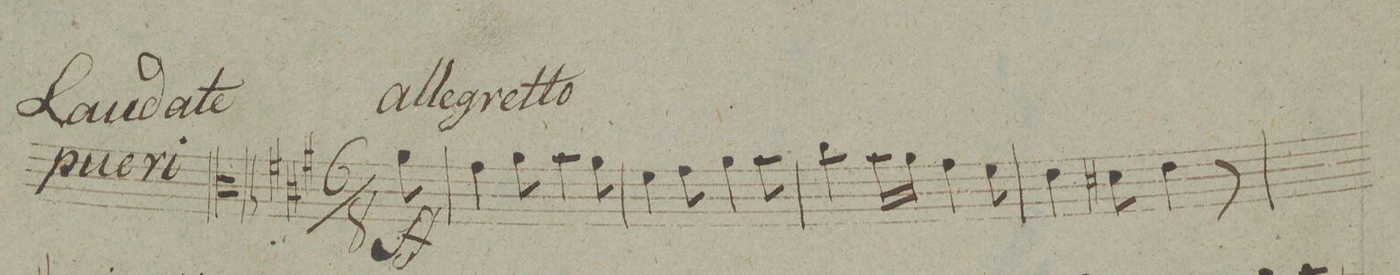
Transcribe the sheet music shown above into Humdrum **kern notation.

**kern	**dynam
*I"Viola	*
*clefC3	*
*k[f#c#g#]	*
*M6/8	*
8a\	ff
=1	=1
4g#\	.
8a\	.
4b\	.
8a\	.
=2	=2
4f#\	.
8g#\	.
4a\	.
8b\	.
=3	=3
4cc#\	.
16b\LL	.
16a\JJ	.
4g#\	.
8f#\	.
=4	=4
4e\	.
8d#X\	.
4e\	.
8r	.
=5	=5
*-	*-
